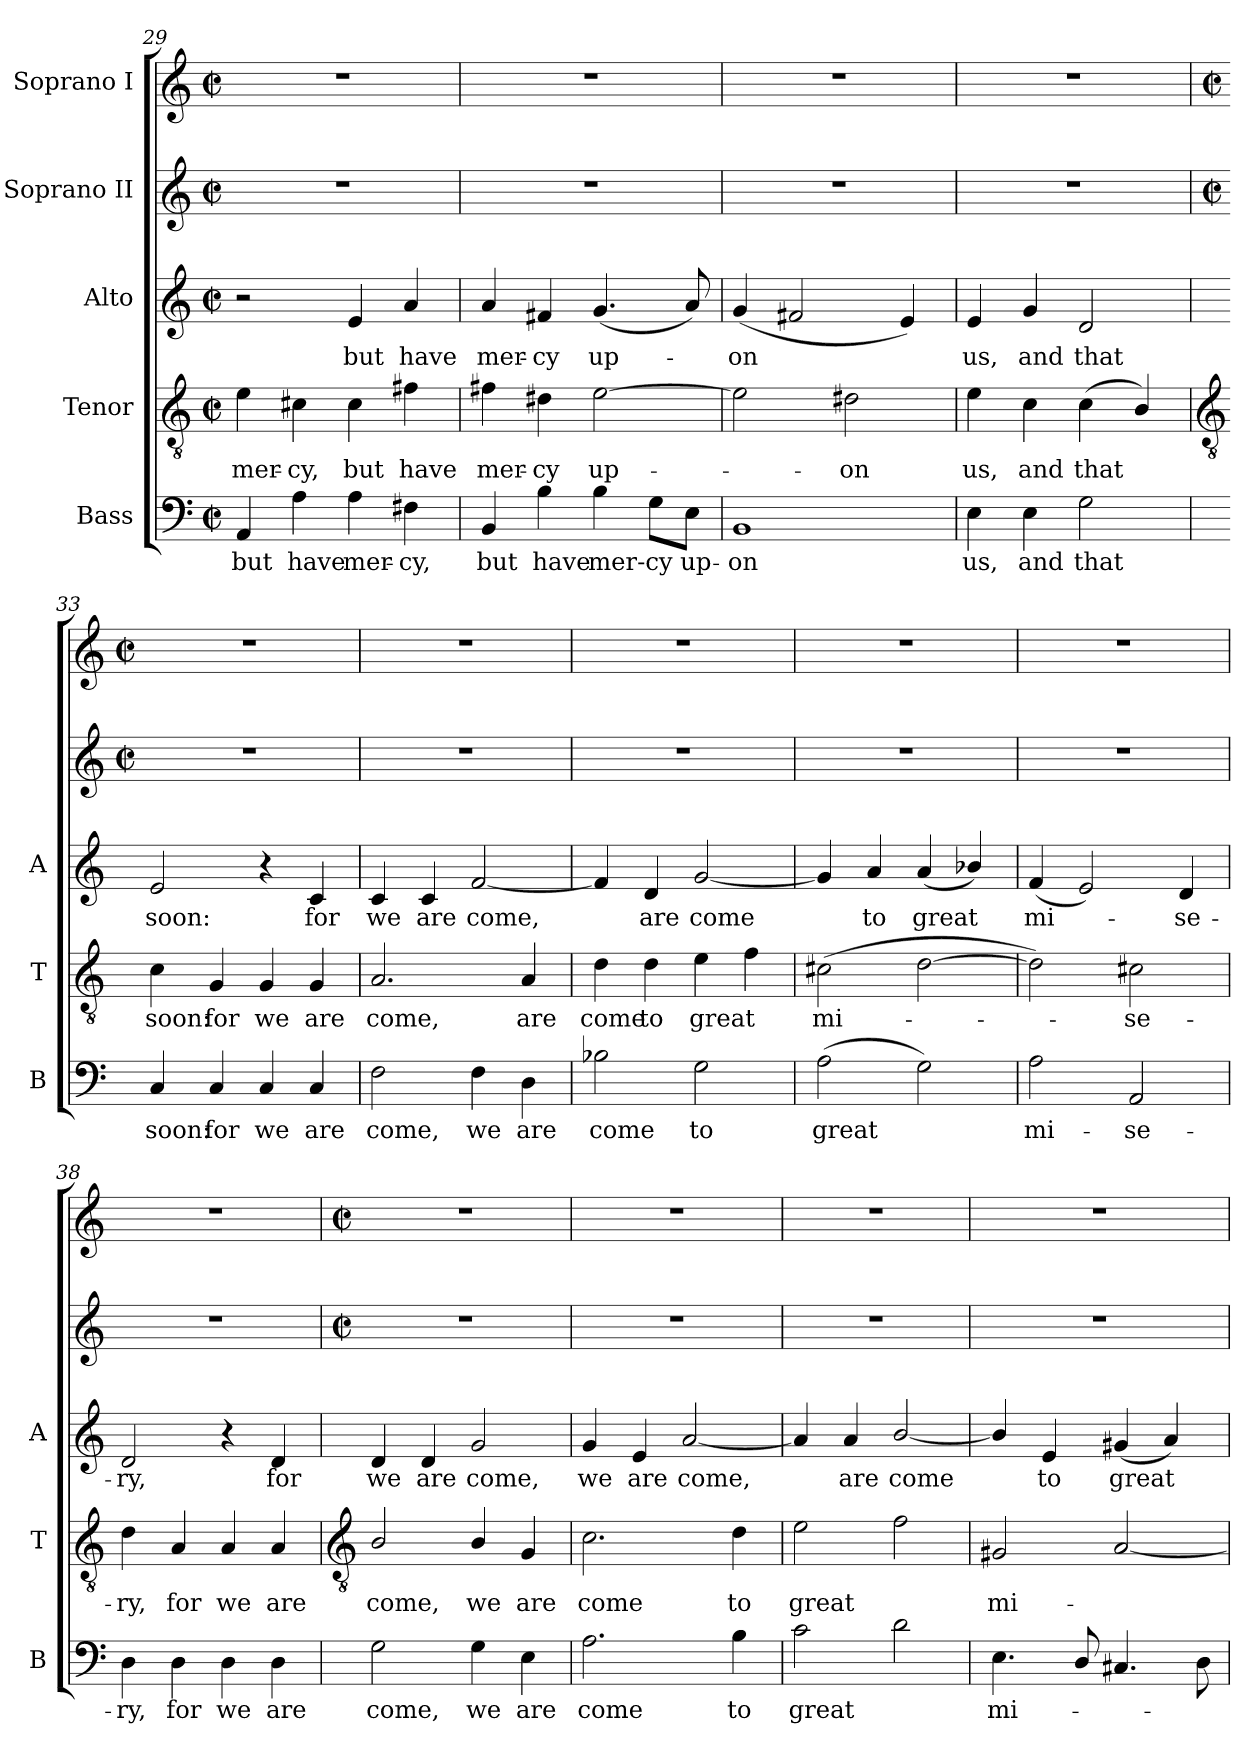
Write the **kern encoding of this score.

**kern	**text	**kern	**text	**kern	**text	**kern	**kern
*part5	*part5	*part4	*part4	*part3	*part3	*part2	*part1
*staff5	*staff5	*staff4	*staff4	*staff3	*staff3	*staff2	*staff1
*I"Bass	*	*I"Tenor	*	*I"Alto	*	*I"Soprano II	*I"Soprano I
*I'B	*	*I'T	*	*I'A	*	*	*
*clefF4	*	*clefGv2	*	*clefG2	*	*clefG2	*clefG2
*k[]	*	*k[]	*	*k[]	*	*k[]	*k[]
*C:	*	*C:	*	*C:	*	*C:	*C:
*M2/2	*	*M2/2	*	*M2/2	*	*M2/2	*M2/2
*met(c|)	*	*met(c|)	*	*met(c|)	*	*met(c|)	*met(c|)
=29	=29	=29	=29	=29	=29	=29	=29
!	!LO:LY:b	!	!LO:LY:b	!	!	!	!
4AA	but	4e	mer-	2r	.	1r	1r
!	!LO:LY:b	!	!LO:LY:b	!	!	!	!
4A	have	4c#X	-cy,	.	.	.	.
!	!LO:LY:b	!	!LO:LY:b	!	!LO:LY:b	!	!
4A	mer-	4c#	but	4e	but	.	.
!	!LO:LY:b	!	!LO:LY:b	!	!LO:LY:b	!	!
4F#X	-cy,	4f#X	have	4a	have	.	.
=30	=30	=30	=30	=30	=30	=30	=30
!	!LO:LY:b	!	!LO:LY:b	!	!LO:LY:b	!	!
4BB	but	4f#X	mer-	4a	mer-	1r	1r
!	!LO:LY:b	!	!LO:LY:b	!	!LO:LY:b	!	!
4B	have	4d#X	-cy	4f#X	-cy	.	.
!	!LO:LY:b	!	!LO:LY:b	!	!LO:LY:b	!	!
4B	mer-cy	[2e	up-	(<4.g	up-	.	.
8G\L	.	.	.	.	.	.	.
!	!LO:LY:b	!	!	!	!	!	!
8E\J	up-	.	.	8a)	.	.	.
=31	=31	=31	=31	=31	=31	=31	=31
!	!LO:LY:b	!	!	!	!LO:LY:b	!	!
1BB	-on	2e]	.	(<4g	on	1r	1r
.	.	.	.	2f#X	.	.	.
!	!	!	!LO:LY:b	!	!	!	!
.	.	2d#X	on	.	.	.	.
.	.	.	.	4e)	.	.	.
=32	=32	=32	=32	=32	=32	=32	=32
!	!LO:LY:b	!	!LO:LY:b	!	!LO:LY:b	!	!
4E	us,	4e	us,	4e	us,	1r	1r
!	!LO:LY:b	!	!LO:LY:b	!	!LO:LY:b	!	!
4E	and	4c	and	4g	and	.	.
!	!LO:LY:b	!	!LO:LY:b	!	!LO:LY:b	!	!
2G	that	(<4c	that	2d	that	.	.
.	.	4B/)	.	.	.	.	.
!!LO:LB:g=z
=33	=33	=33	=33	=33	=33	=33	=33
*	*	*clefGv2	*	*	*	*	*
*	*	*	*	*	*	*M2/2	*M2/2
*	*	*	*	*	*	*met(c|)	*met(c|)
!	!LO:LY:b	!	!LO:LY:b	!	!LO:LY:b	!	!
4C	soon:	4c	soon:	2e	soon:	1r	1r
!	!LO:LY:b	!	!LO:LY:b	!	!	!	!
4C	for	4G	for	.	.	.	.
!	!LO:LY:b	!	!LO:LY:b	!	!	!	!
4C	we	4G	we	4r	.	.	.
!	!LO:LY:b	!	!LO:LY:b	!	!LO:LY:b	!	!
4C	are	4G	are	4c	for	.	.
=34	=34	=34	=34	=34	=34	=34	=34
!	!LO:LY:b	!	!LO:LY:b	!	!LO:LY:b	!	!
2F	come,	2.A	come,	4c	we	1r	1r
!	!	!	!	!	!LO:LY:b	!	!
.	.	.	.	4c	are	.	.
!	!LO:LY:b	!	!	!	!LO:LY:b	!	!
4F	we	.	.	[2f	come,	.	.
!	!LO:LY:b	!	!LO:LY:b	!	!	!	!
4D	are	4A	are	.	.	.	.
=35	=35	=35	=35	=35	=35	=35	=35
!	!LO:LY:b	!	!LO:LY:b	!	!	!	!
2B-X	come	4d	come	4f]	.	1r	1r
!	!	!	!LO:LY:b	!	!LO:LY:b	!	!
.	.	4d	to	4d	are	.	.
!	!LO:LY:b	!	!LO:LY:b	!	!LO:LY:b	!	!
2G	to	4e	great	[2g	come	.	.
.	.	4f	.	.	.	.	.
=36	=36	=36	=36	=36	=36	=36	=36
!	!LO:LY:b	!	!LO:LY:b	!	!	!	!
(>2A	great	(>2c#X	mi-	4g]	.	1r	1r
!	!	!	!	!	!LO:LY:b	!	!
.	.	.	.	4a	to	.	.
!	!	!	!	!	!LO:LY:b	!	!
2G)	.	[2d	.	(<4a	great	.	.
.	.	.	.	4b-X/)	.	.	.
=37	=37	=37	=37	=37	=37	=37	=37
!	!LO:LY:b	!	!	!	!LO:LY:b	!	!
2A	mi-	2d])	.	(<4f	mi-	1r	1r
.	.	.	.	2e)	.	.	.
!	!LO:LY:b	!	!LO:LY:b	!	!	!	!
2AA	-se-	2c#X	se-	.	.	.	.
!	!	!	!	!	!LO:LY:b	!	!
.	.	.	.	4d	se-	.	.
=38	=38	=38	=38	=38	=38	=38	=38
!	!LO:LY:b	!	!LO:LY:b	!	!LO:LY:b	!	!
4D	-ry,	4d	-ry,	2d	-ry,	1r	1r
!	!LO:LY:b	!	!LO:LY:b	!	!	!	!
4D	for	4A	for	.	.	.	.
!	!LO:LY:b	!	!LO:LY:b	!	!	!	!
4D	we	4A	we	4r	.	.	.
!	!LO:LY:b	!	!LO:LY:b	!	!LO:LY:b	!	!
4D	are	4A	are	4d	for	.	.
!!LO:LB:g=z
=39	=39	=39	=39	=39	=39	=39	=39
*	*	*clefGv2	*	*	*	*	*
*	*	*	*	*	*	*M2/2	*M2/2
*	*	*	*	*	*	*met(c|)	*met(c|)
!	!LO:LY:b	!	!LO:LY:b	!	!LO:LY:b	!	!
2G	come,	2B/	come,	4d	we	1r	1r
!	!	!	!	!	!LO:LY:b	!	!
.	.	.	.	4d	are	.	.
!	!LO:LY:b	!	!LO:LY:b	!	!LO:LY:b	!	!
4G	we	4B/	we	2g	come,	.	.
!	!LO:LY:b	!	!LO:LY:b	!	!	!	!
4E	are	4G	are	.	.	.	.
=40	=40	=40	=40	=40	=40	=40	=40
!	!LO:LY:b	!	!LO:LY:b	!	!LO:LY:b	!	!
2.A	come	2.c	come	4g	we	1r	1r
!	!	!	!	!	!LO:LY:b	!	!
.	.	.	.	4e	are	.	.
!	!	!	!	!	!LO:LY:b	!	!
.	.	.	.	[2a	come,	.	.
!	!LO:LY:b	!	!LO:LY:b	!	!	!	!
4B	to	4d	to	.	.	.	.
=41	=41	=41	=41	=41	=41	=41	=41
!	!LO:LY:b	!	!LO:LY:b	!	!	!	!
2c	great	2e	great	4a]	.	1r	1r
!	!	!	!	!	!LO:LY:b	!	!
.	.	.	.	4a	are	.	.
!	!	!	!	!	!LO:LY:b	!	!
2d	.	2f	.	[2b/	come	.	.
=42	=42	=42	=42	=42	=42	=42	=42
!	!LO:LY:b	!	!LO:LY:b	!	!	!	!
4.E	mi-	2G#X	mi-	4b/]	.	1r	1r
!	!	!	!	!	!LO:LY:b	!	!
.	.	.	.	4e	to	.	.
8D/	.	.	.	.	.	.	.
!	!	!	!	!	!LO:LY:b	!	!
4.C#X	.	[2A	.	(<4g#X	great	.	.
.	.	.	.	4a)	.	.	.
8D	.	.	.	.	.	.	.
=	=	=	=	=	=	=	=
*-	*-	*-	*-	*-	*-	*-	*-
